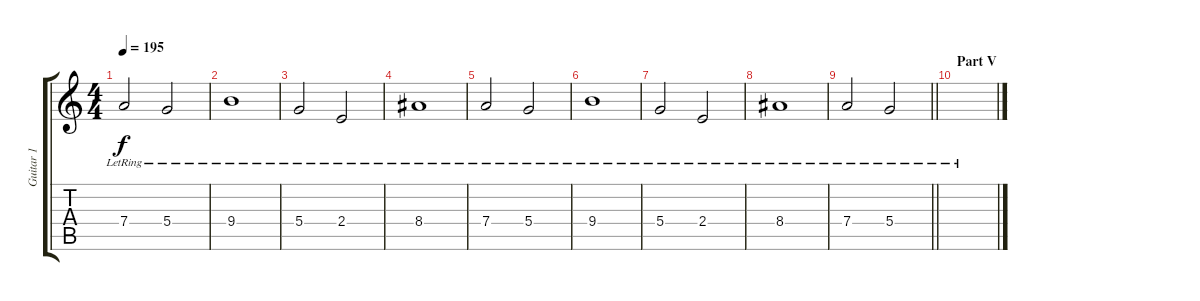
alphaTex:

\track ("Guitar 1" "Guitar 1") {instrument electricguitarclean}
\staff {score tabs}
\tuning (E4 B3 G3 D3 A2 E2) {hide}
\ts (4 4)
\tempo 195
\clef g2
\ks c
7.4{lr}.2{dy f} 5.4{lr}.2 |
9.4{lr}.1 |
5.4{lr}.2 2.4{lr}.2 |
8.4{lr}.1 |
7.4{lr}.2 5.4{lr}.2 |
9.4{lr}.1 |
5.4{lr}.2 2.4{lr}.2 |
8.4{lr}.1 |
\barLineRight lightlight
7.4{lr}.2 5.4{lr}.2 |
\section ("" "Part V")
